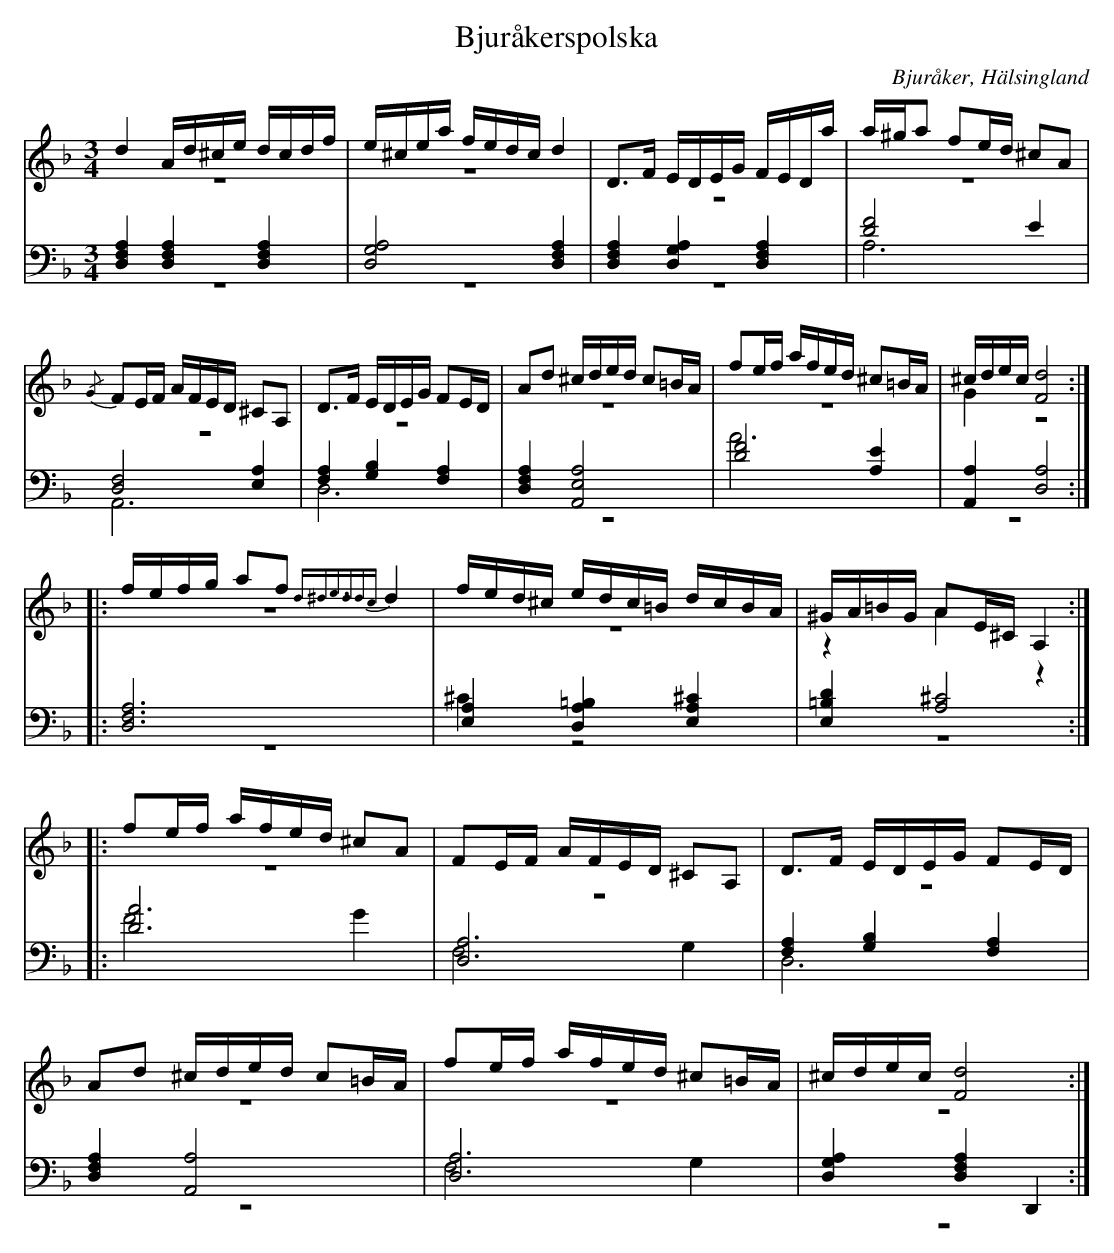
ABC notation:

X:1
T: Bjuråkerspolska
O: Bjuråker, Hälsingland
M: 3/4
L: 1/16
K: Dm
V:1
V:2 merge
V:3
V:4 merge
V:1
d4 Ad^ce dcdf |e^cea fedc d4|D2>F2 EDEG FEDa|a^ga2 f2ed ^c2A2|
{/G}F2EF AFED ^C2A,2|D2>F2 EDEG F2ED|A2d2 ^cded c2=BA|f2ef afed ^c2=BA|^cdec [F8d8]:|
|:fefg a2f2 {d^de6/4d^=dc}d4 |fed^c edc=B dcBA|^GA=BG A2E^C A,4:|
|:f2ef afed ^c2A2|F2EF AFED ^C2A,2|D2>F2 EDEG F2ED|
A2d2 ^cded c2=BA|f2ef afed ^c2=BA|^cdec [F8d8]:|
V:2
z12|z12|z12|z12|
z12|z12|z12|z12|G4 z8:|
|:z12|z12|z4 A4 z4:|
|:z12|z12|z12|
z12|z12|z12:|
V:3 clef=bass
[D,4F,4A,4] [D,4F,4A,4] [D,4F,4A,4]|[D,8G,8A,8] [D,4F,4A,4]|[D,4F,4A,4] [D,4G,4A,4] [D,4F,4A,4]|[D8F8] E4|
[D,8F,8] [E,4A,4]|[F,4A,4] [G,4B,4] [F,4A,4]|[D,4F,4A,4] [A,,8E,8A,8]|[D8F8] [A,4E4]|[A,,4A,4] [D,8A,8]:|
|:[D,12F,12A,12]|[E,4A,4] [A,4=B,4D,4] [E,4A,4^C4]|[E,4=B,4D4] [A,8^C8]:|
|:[D12A12]|[D,12A,12]|[F,4A,4] [G,4B,4] [F,4A,4]|
[D,4F,4A,4] [A,,8A,8]|[D,12A,12]|[D,4G,4A,4] [D,4F,4A,4] D,,4:|
V:4 clef=bass
z12|z12|z12|A,12|
A,,12|D,12|z12|A12|z12:|
|:z12|^C4 z8|z12:|
|:F8 G4|F,8 G,4|D,12|
z12|F,8 G,4|z12:|
